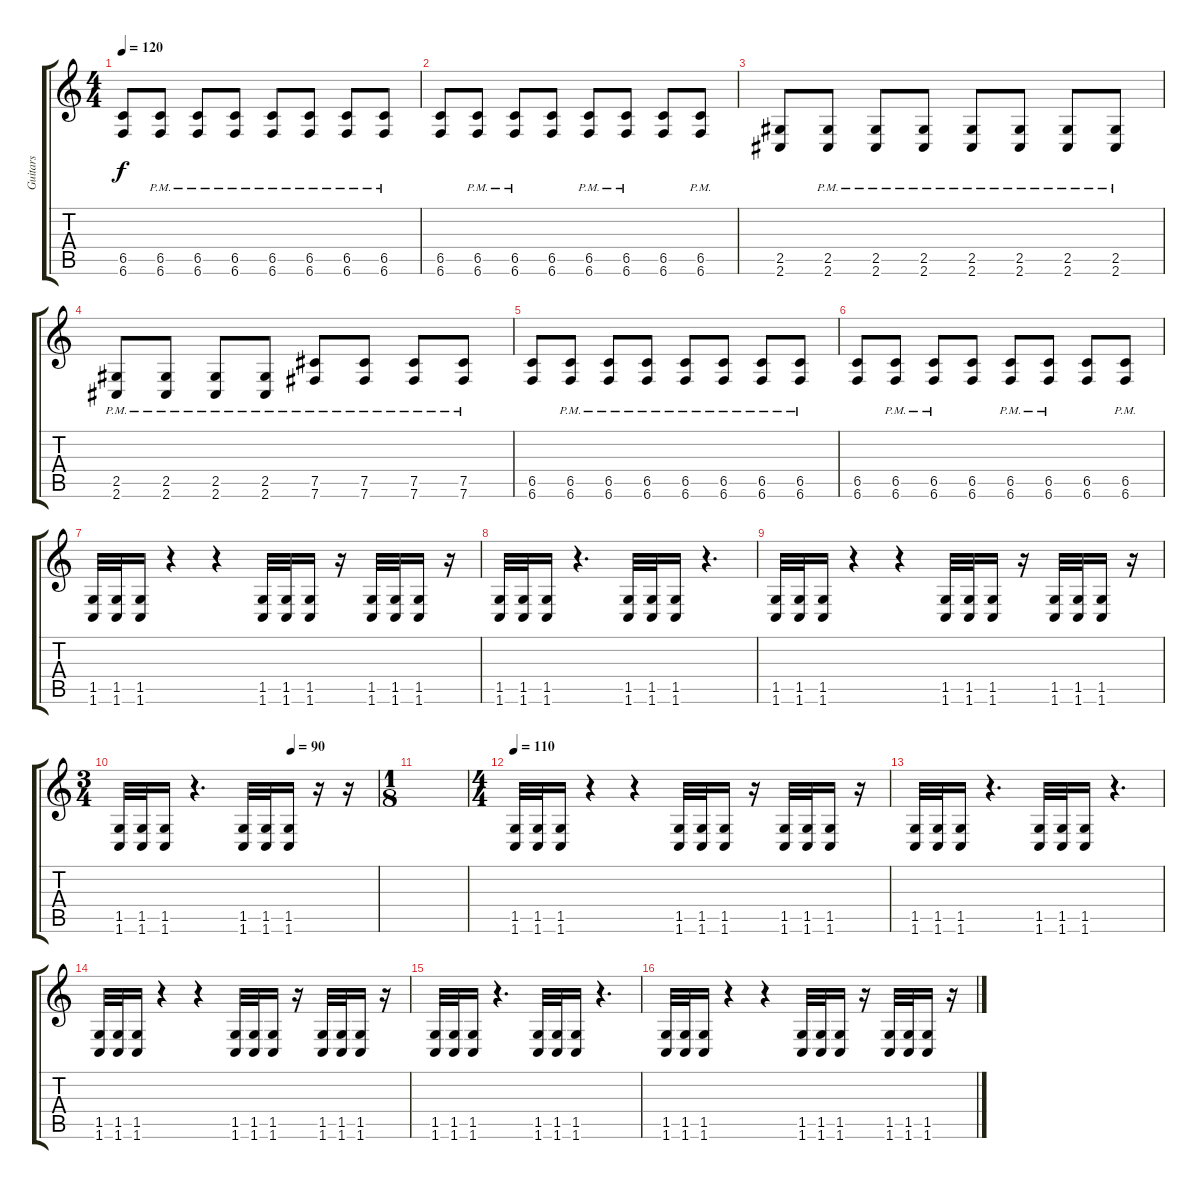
\track ("Guitars" "Guitars") {instrument overdrivenguitar}
\staff {score tabs}
\tuning (Db4 Ab3 E3 B2 Gb2 B1) {hide}
\ts (4 4)
\tempo 120
\clef g2
\ks c
(6.5 6.6).8{dy f} (6.5{pm} 6.6{pm}).8 (6.5{pm} 6.6{pm}).8 (6.5{pm} 6.6{pm}).8 (6.5{pm} 6.6{pm}).8 (6.5{pm} 6.6{pm}).8 (6.5{pm} 6.6{pm}).8 (6.5{pm} 6.6{pm}).8 |
(6.5 6.6).8 (6.5{pm} 6.6{pm}).8 (6.5{pm} 6.6{pm}).8 (6.5 6.6).8 (6.5{pm} 6.6{pm}).8 (6.5{pm} 6.6{pm}).8 (6.5 6.6).8 (6.5{pm} 6.6{pm}).8 |
(2.5 2.6).8 (2.5{pm} 2.6{pm}).8 (2.5{pm} 2.6{pm}).8 (2.5{pm} 2.6{pm}).8 (2.5{pm} 2.6{pm}).8 (2.5{pm} 2.6{pm}).8 (2.5{pm} 2.6{pm}).8 (2.5{pm} 2.6{pm}).8 |
(2.5{pm} 2.6{pm}).8 (2.5{pm} 2.6{pm}).8 (2.5{pm} 2.6{pm}).8 (2.5{pm} 2.6{pm}).8 (7.5{pm} 7.6{pm}).8 (7.5{pm} 7.6{pm}).8 (7.5{pm} 7.6{pm}).8 (7.5{pm} 7.6{pm}).8 |
(6.5 6.6).8 (6.5{pm} 6.6{pm}).8 (6.5{pm} 6.6{pm}).8 (6.5{pm} 6.6{pm}).8 (6.5{pm} 6.6{pm}).8 (6.5{pm} 6.6{pm}).8 (6.5{pm} 6.6{pm}).8 (6.5{pm} 6.6{pm}).8 |
(6.5 6.6).8 (6.5{pm} 6.6{pm}).8 (6.5{pm} 6.6{pm}).8 (6.5 6.6).8 (6.5{pm} 6.6{pm}).8 (6.5{pm} 6.6{pm}).8 (6.5 6.6).8 (6.5{pm} 6.6{pm}).8 |
(1.5 1.6).32 (1.5 1.6).32 (1.5 1.6).16 r.4 r.4 (1.5 1.6).32 (1.5 1.6).32 (1.5 1.6).16 r.16 (1.5 1.6).32 (1.5 1.6).32 (1.5 1.6).16 r.16 |
(1.5 1.6).32 (1.5 1.6).32 (1.5 1.6).16 r.4{d} (1.5 1.6).32 (1.5 1.6).32 (1.5 1.6).16 r.4{d} |
(1.5 1.6).32 (1.5 1.6).32 (1.5 1.6).16 r.4 r.4 (1.5 1.6).32 (1.5 1.6).32 (1.5 1.6).16 r.16 (1.5 1.6).32 (1.5 1.6).32 (1.5 1.6).16 r.16 |
\ts (3 4)
\tempo (90 0.6666666666666666)
(1.5 1.6).32 (1.5 1.6).32 (1.5 1.6).16 r.4{d} (1.5 1.6).32 (1.5 1.6).32 (1.5 1.6).16 r.16 r.16 |
\ts (1 8)
|
\ts (4 4)
\tempo 110
(1.5 1.6).32 (1.5 1.6).32 (1.5 1.6).16 r.4 r.4 (1.5 1.6).32 (1.5 1.6).32 (1.5 1.6).16 r.16 (1.5 1.6).32 (1.5 1.6).32 (1.5 1.6).16 r.16 |
(1.5 1.6).32 (1.5 1.6).32 (1.5 1.6).16 r.4{d} (1.5 1.6).32 (1.5 1.6).32 (1.5 1.6).16 r.4{d} |
(1.5 1.6).32 (1.5 1.6).32 (1.5 1.6).16 r.4 r.4 (1.5 1.6).32 (1.5 1.6).32 (1.5 1.6).16 r.16 (1.5 1.6).32 (1.5 1.6).32 (1.5 1.6).16 r.16 |
(1.5 1.6).32 (1.5 1.6).32 (1.5 1.6).16 r.4{d} (1.5 1.6).32 (1.5 1.6).32 (1.5 1.6).16 r.4{d} |
(1.5 1.6).32 (1.5 1.6).32 (1.5 1.6).16 r.4 r.4 (1.5 1.6).32 (1.5 1.6).32 (1.5 1.6).16 r.16 (1.5 1.6).32 (1.5 1.6).32 (1.5 1.6).16 r.16
